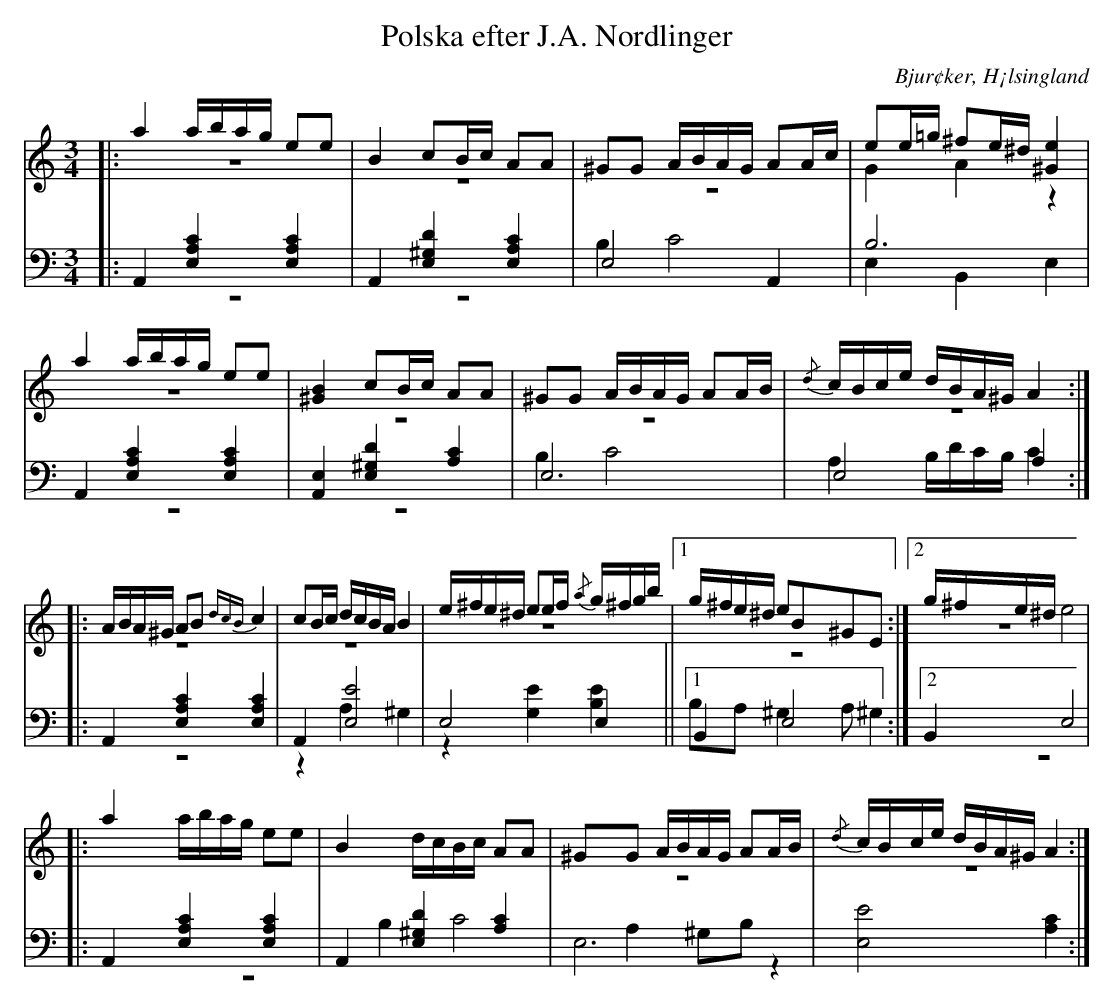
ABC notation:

X:1
T: Polska efter J.A. Nordlinger
O: Bjur¢ker, H¡lsingland
M: 3/4
L: 1/16
K: Am
V:1
V:2 merge
V:3
V:4 merge
V:1
|: a4 abag e2e2|B4 c2Bc A2A2|^G2G2 ABAG A2Ac|e2e=g ^f2e^d [^G4e4]|
a4 abag e2e2|[^G4B4] c2Bc A2A2|^G2G2 ABAG A2AB|{/d}cBce dBA^G A4:|
|:ABA^G A2B2 {dcB}c4|c2Bc dcBA B4|e^fe^d e2ef {/a}g^fgb|1 g^fe^d e2B2^G2E2:|2 g^fe^d e8|
|:a4 abag e2e2|B4 dcBc A2A2|^G2G2 ABAG A2AB|{/d}cBce dBA^G A4:|
V:2
|:z12 |z12|z12|G4 A4 z4|
z12|z12|z12|z12:|
|:z12|z12|z12||1 z12:|2 z12|
|:z12|z12|z12|z12:|
V:3 clef=bass
|:A,,4 [E,4A,4C4] [E,4A,4C4] |A,,4 [E,4^G,4D4] [E,4A,4C4]|E,8 A,,4|B,12|
A,,4 [E,4A,4C4] [E,4A,4C4]|[A,,4E,4] [E,4^G,4D4] [A,4C4]|E,12|E,8 A,4:|
|:A,,4 [E,4A,4C4] [E,4A,4C4]|A,,4 [E,8E8]|E,8 E,4||1 B,,4 E,8 :|2 B,,4 E,8|
|:A,,4 [E,4A,4C4] [E,4A,4C4]|A,,4 [E,4^G,4D4] [A,4C4]|E,12|[E,8E8] [A,4C4]:|
V:4 clef=bass
|:z12 |z12|B,4 C8|E,4 B,,4 E,4|
z12|z12|B,4 C8|A,4 B,DCB, C4:|
|:z12|z4 A,4 ^G,4|z4 [G,4E4] [B,4E4]||1 B,2A,2 ^G,4:|2 ,2A,2 ^G,4|
|:z12|z12|B,4 C8|A,4 ^G,2B,2 z4:|
